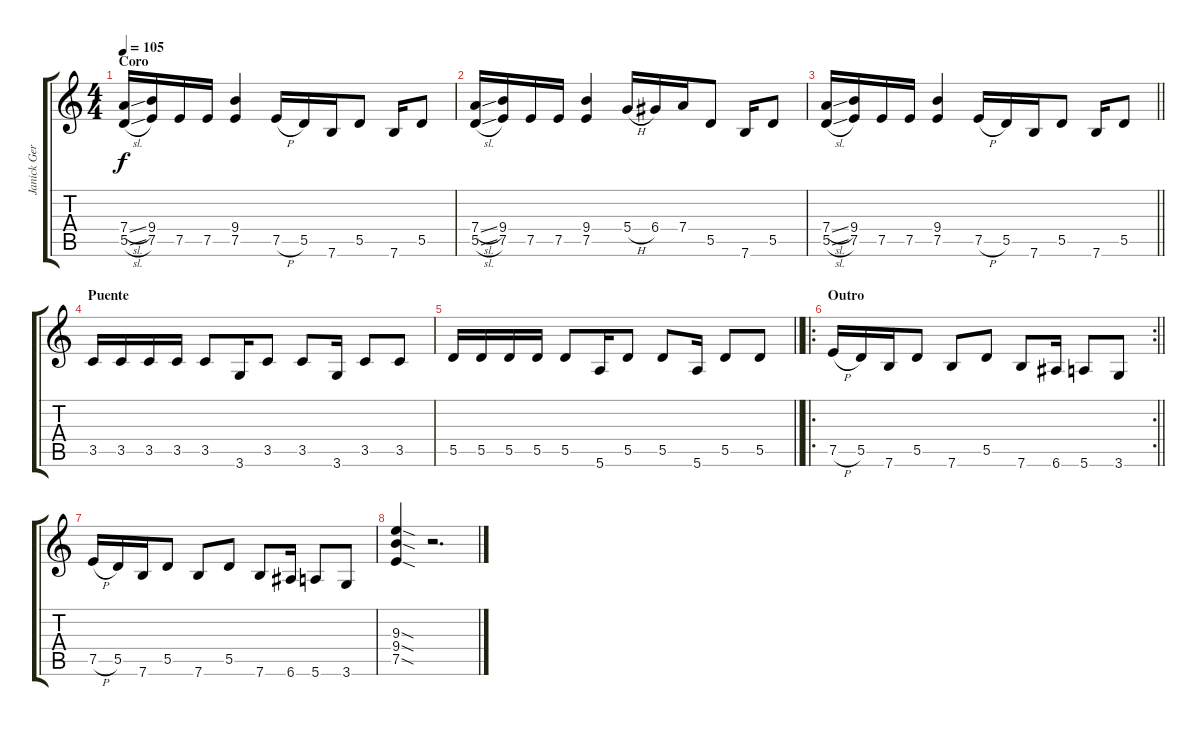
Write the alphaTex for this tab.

\track ("Janick Gers" "Janick Ger") {instrument distortionguitar}
\staff {score tabs}
\tuning (E4 B3 G3 D3 A2 E2) {hide}
\ts (4 4)
\section ("" "Coro")
\tempo 105
\clef g2
\ks c
(7.4{sl} 5.5{sl}).16{dy f volume 11} (9.4 7.5).16 7.5.16 7.5.16 (9.4 7.5).4 7.5{h}.16 5.5.16 7.6.16 5.5.8 7.6.16 5.5.8 |
(7.4{sl} 5.5{sl}).16 (9.4 7.5).16 7.5.16 7.5.16 (9.4 7.5).4 5.4{h}.16 6.4.16 7.4.16 5.5.8 7.6.16 5.5.8 |
\barLineRight lightlight
(7.4{sl} 5.5{sl}).16 (9.4 7.5).16 7.5.16 7.5.16 (9.4 7.5).4 7.5{h}.16 5.5.16 7.6.16 5.5.8 7.6.16 5.5.8 |
\section ("" "Puente")
3.5.16 3.5.16 3.5.16 3.5.16 3.5.8 3.6.16 3.5.8 3.5.8 3.6.16 3.5.8 3.5.8 |
\barLineRight lightlight
5.5.16 5.5.16 5.5.16 5.5.16 5.5.8 5.6.16 5.5.8 5.5.8 5.6.16 5.5.8 5.5.8 |
\ro
\rc 2
\section ("" "Outro")
\barLineRight lightlight
7.5{h}.16 5.5.16 7.6.16 5.5.8 7.6.8 5.5.8 7.6.8 6.6.16 5.6.8 3.6.8 |
7.5{h}.16 5.5.16 7.6.16 5.5.8 7.6.8 5.5.8 7.6.8 6.6.16 5.6.8 3.6.8 |
(9.3{sod} 9.4{sod} 7.5{sod}).4 r.2{d}
